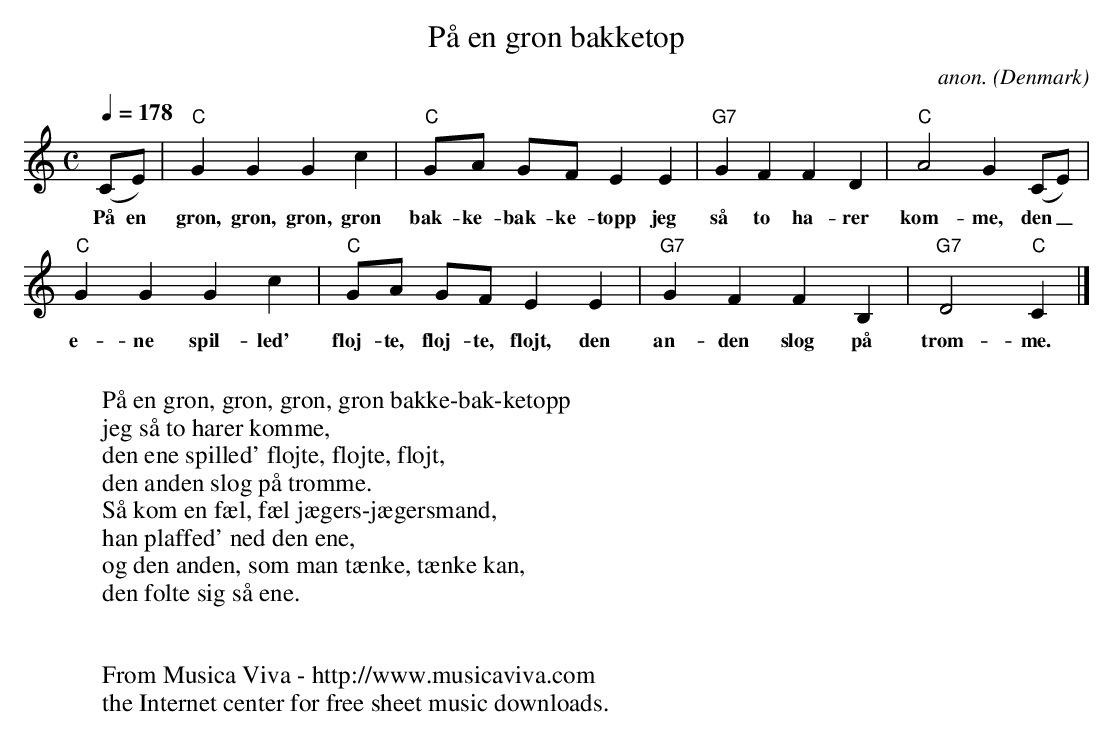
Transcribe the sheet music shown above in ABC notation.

X:1
T:P\aa en gr\on bakketop
C:anon.
O:Denmark
M:C
L:1/4
Q:1/4=178
K:C
(C/E/)|"C"GGGc|"C"G/A/ G/F/EE|"G7"GFFD|"C"A2G(C/E/)|
w:P\aa en gr\on, gr\on, gr\on, gr\on bak-ke-bak-ke-topp jeg s\aa to ha-rer kom-me, den_
"C"GGGc|"C"G/A/ G/F/EE|"G7"GFFB,|"G7"D2"C"C|]
w:e-ne spil-led' fl\oj-te, fl\oj-te, fl\ojt, den an-den slog p\aa trom-me.
W:
W:P\aa en gr\on, gr\on, gr\on, gr\on bakke-bak-ketopp
W:jeg s\aa to harer komme,
W:den ene spilled' fl\ojte, fl\ojte, fl\ojt,
W:den anden slog p\aa tromme.
W:S\aa kom en f\ael, f\ael j\aegers-j\aegersmand,
W:han plaffed' ned den ene,
W:og den anden, som man t\aenke, t\aenke kan,
W:den f\olte sig s\aa ene.
W:
W:
W:  From Musica Viva - http://www.musicaviva.com
W:  the Internet center for free sheet music downloads.
